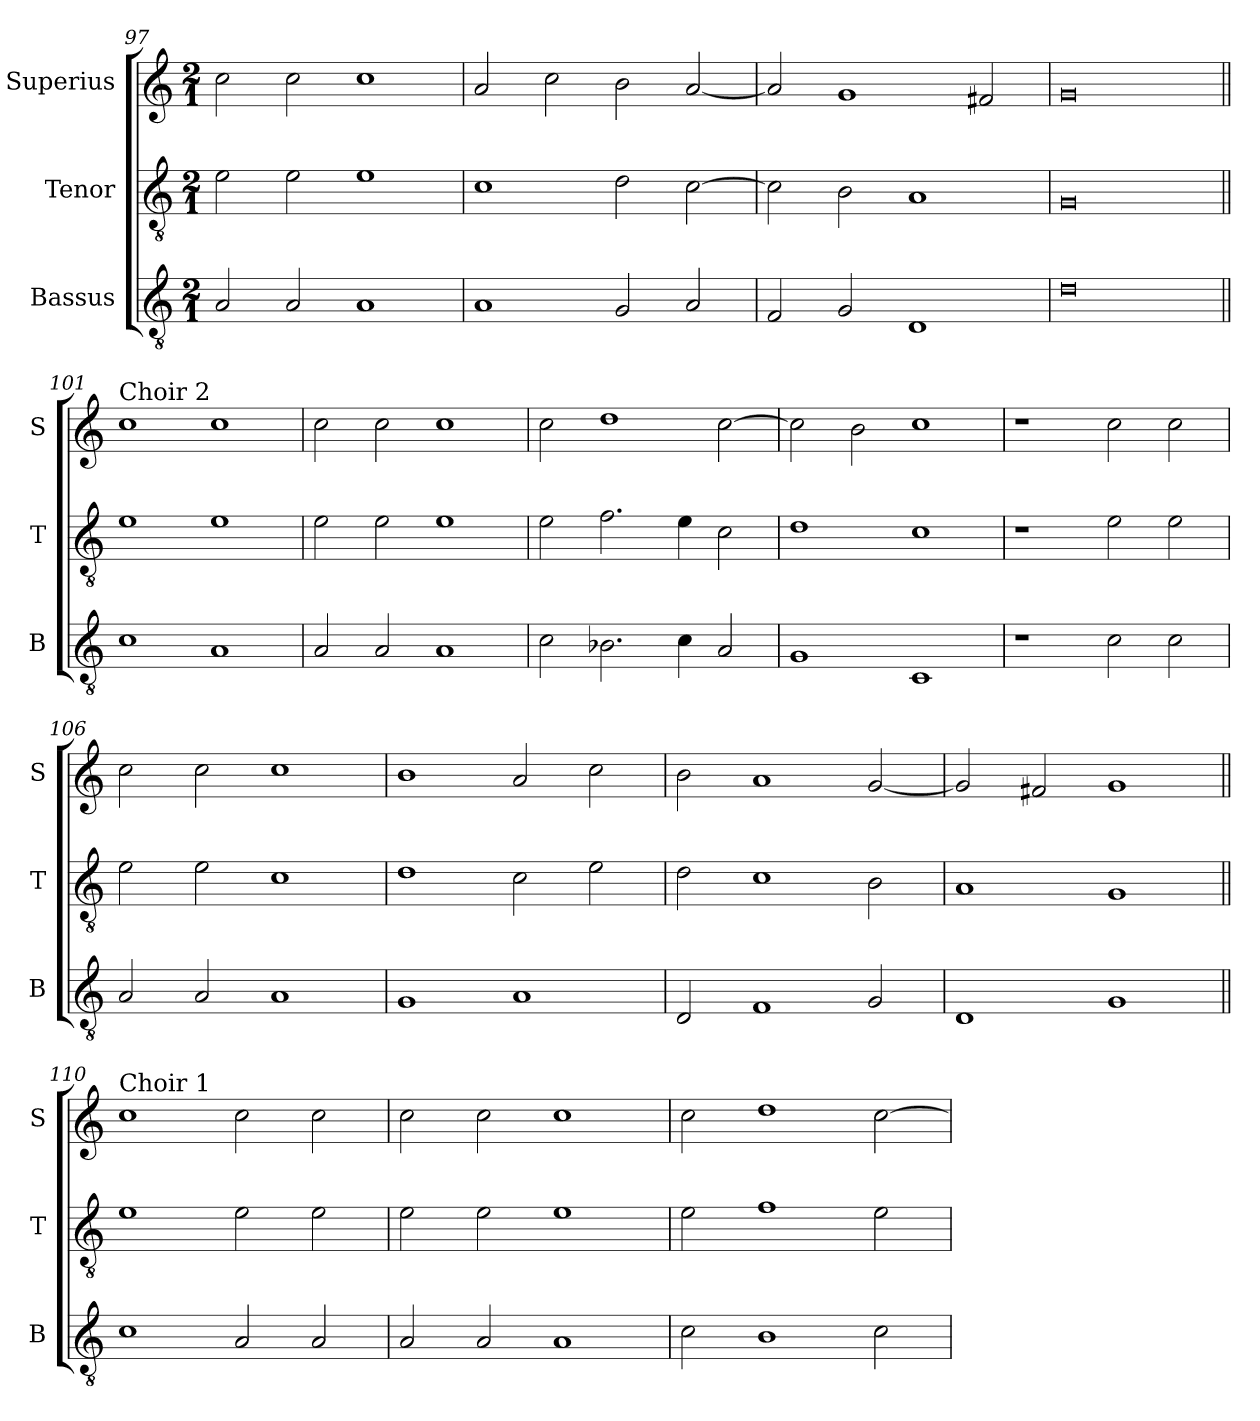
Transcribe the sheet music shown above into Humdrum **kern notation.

**kern	**kern	**kern
*part3	*part2	*part1
*staff3	*staff2	*staff1
*I"Bassus	*I"Tenor	*I"Superius
*I'B	*I'T	*I'S
*clefGv2	*clefGv2	*clefG2
*k[]	*k[]	*k[]
*M2/1	*M2/1	*M2/1
=97	=97	=97
2A/	2e\	2cc\
2A/	2e\	2cc\
1A	1e	1cc
=98	=98	=98
1A	1c	2a/
.	.	2cc\
2G/	2d\	2b\
2A/	[2c\	[2a/
=99	=99	=99
2F/	2c\]	2a/]
2G/	2B\	1g
1D	1A	.
.	.	2f#X/
=100	=100	=100
0d	0G	0g
=101||	=101||	=101||
!	!	!LO:TX:a:t=Choir 2
1c	1e	1cc
1A	1e	1cc
=102	=102	=102
2A/	2e\	2cc\
2A/	2e\	2cc\
1A	1e	1cc
=103	=103	=103
2c\	2e\	2cc\
2.B-X\	2.f\	1dd
4c\	4e\	.
2A/	2c\	[2cc\
=104	=104	=104
1G	1d	2cc\]
.	.	2b\
1C	1c	1cc
=105	=105	=105
1r	1r	1r
2c\	2e\	2cc\
2c\	2e\	2cc\
=106	=106	=106
2A/	2e\	2cc\
2A/	2e\	2cc\
1A	1c	1cc
=107	=107	=107
1G	1d	1b
1A	2c\	2a/
.	2e\	2cc\
=108	=108	=108
2D/	2d\	2b\
1F	1c	1a
2G/	2B\	[2g/
=109	=109	=109
1D	1A	2g/]
.	.	2f#X/
1G	1G	1g
=110||	=110||	=110||
!	!	!LO:TX:a:t=Choir 1
1c	1e	1cc
2A/	2e\	2cc\
2A/	2e\	2cc\
=111	=111	=111
2A/	2e\	2cc\
2A/	2e\	2cc\
1A	1e	1cc
=112	=112	=112
2c\	2e\	2cc\
1B	1f	1dd
2c\	2e\	[2cc\
=	=	=
*-	*-	*-
